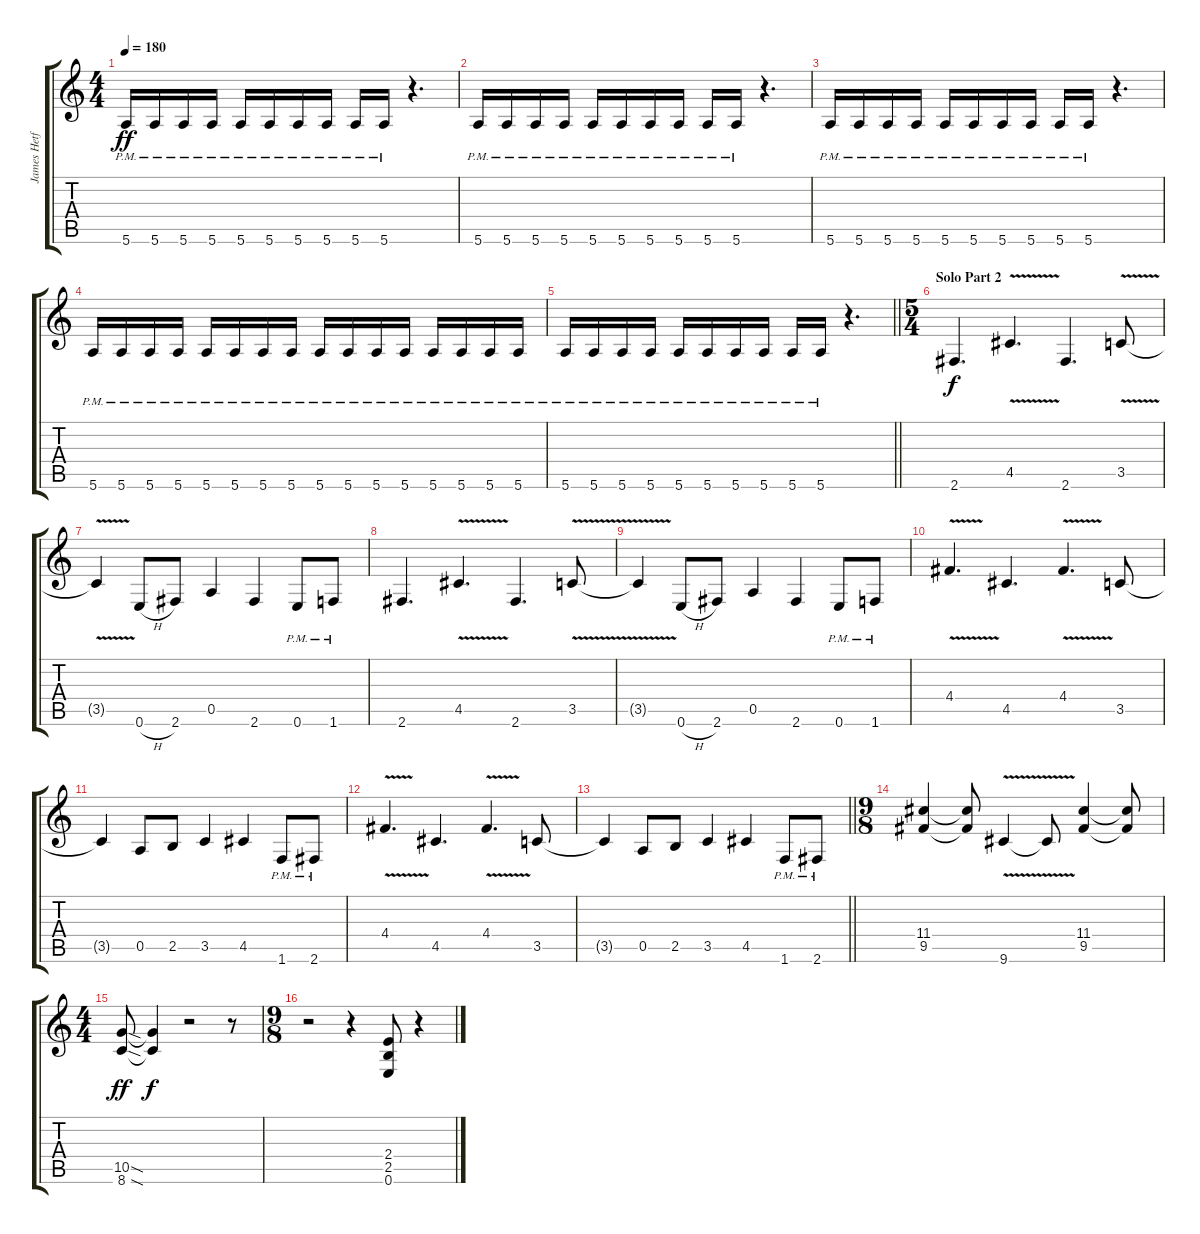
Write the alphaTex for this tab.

\track ("James Hetfield (Rythm)" "James Hetf") {instrument distortionguitar}
\staff {score tabs}
\tuning (E4 B3 G3 D3 A2 E2) {hide}
\ts (4 4)
\tempo 180
\clef g2
\ks c
5.6{pm}.16{dy ff} 5.6{pm}.16 5.6{pm}.16 5.6{pm}.16 5.6{pm}.16 5.6{pm}.16 5.6{pm}.16 5.6{pm}.16 5.6{pm}.16 5.6{pm}.16 r.4{d} |
5.6{pm}.16 5.6{pm}.16 5.6{pm}.16 5.6{pm}.16 5.6{pm}.16 5.6{pm}.16 5.6{pm}.16 5.6{pm}.16 5.6{pm}.16 5.6{pm}.16 r.4{d} |
5.6{pm}.16 5.6{pm}.16 5.6{pm}.16 5.6{pm}.16 5.6{pm}.16 5.6{pm}.16 5.6{pm}.16 5.6{pm}.16 5.6{pm}.16 5.6{pm}.16 r.4{d} |
5.6{pm}.16 5.6{pm}.16 5.6{pm}.16 5.6{pm}.16 5.6{pm}.16 5.6{pm}.16 5.6{pm}.16 5.6{pm}.16 5.6{pm}.16 5.6{pm}.16 5.6{pm}.16 5.6{pm}.16 5.6{pm}.16 5.6{pm}.16 5.6{pm}.16 5.6{pm}.16 |
\barLineRight lightlight
5.6{pm}.16 5.6{pm}.16 5.6{pm}.16 5.6{pm}.16 5.6{pm}.16 5.6{pm}.16 5.6{pm}.16 5.6{pm}.16 5.6{pm}.16 5.6{pm}.16 r.4{d} |
\ts (5 4)
\section ("" "Solo Part 2")
2.6.4{d dy f} 4.5{v}.4{d} 2.6.4{d} 3.5{v}.8 |
3.5{t}.4 0.6{h}.8 2.6.8 0.5.4 2.6.4 0.6{pm}.8 1.6{pm}.8 |
2.6.4{d} 4.5{v}.4{d} 2.6.4{d} 3.5{v}.8 |
3.5{t}.4 0.6{h}.8 2.6.8 0.5.4 2.6.4 0.6{pm}.8 1.6{pm}.8 |
4.4{v}.4{d} 4.5.4{d} 4.4{v}.4{d} 3.5.8 |
3.5{t}.4 0.5.8 2.5.8 3.5.4 4.5.4 1.6{pm}.8 2.6{pm}.8 |
4.4{v}.4{d} 4.5.4{d} 4.4{v}.4{d} 3.5.8 |
\barLineRight lightlight
3.5{t}.4 0.5.8 2.5.8 3.5.4 4.5.4 1.6{pm}.8 2.6{pm}.8 |
\ts (9 8)
(11.4 9.5).4 (11.4{t} 9.5{t}).8 9.6{v}.4 9.6{t}.8 (11.4 9.5).4 (11.4{t} 9.5{t}).8 |
\ts (4 4)
(10.5{sod} 8.6{sod}).8{dy ff} (10.5{t} 8.6{t}).4{dy f} r.2 r.8 |
\ts (9 8)
r.2 r.4 (2.4 2.5 0.6).8 r.4
